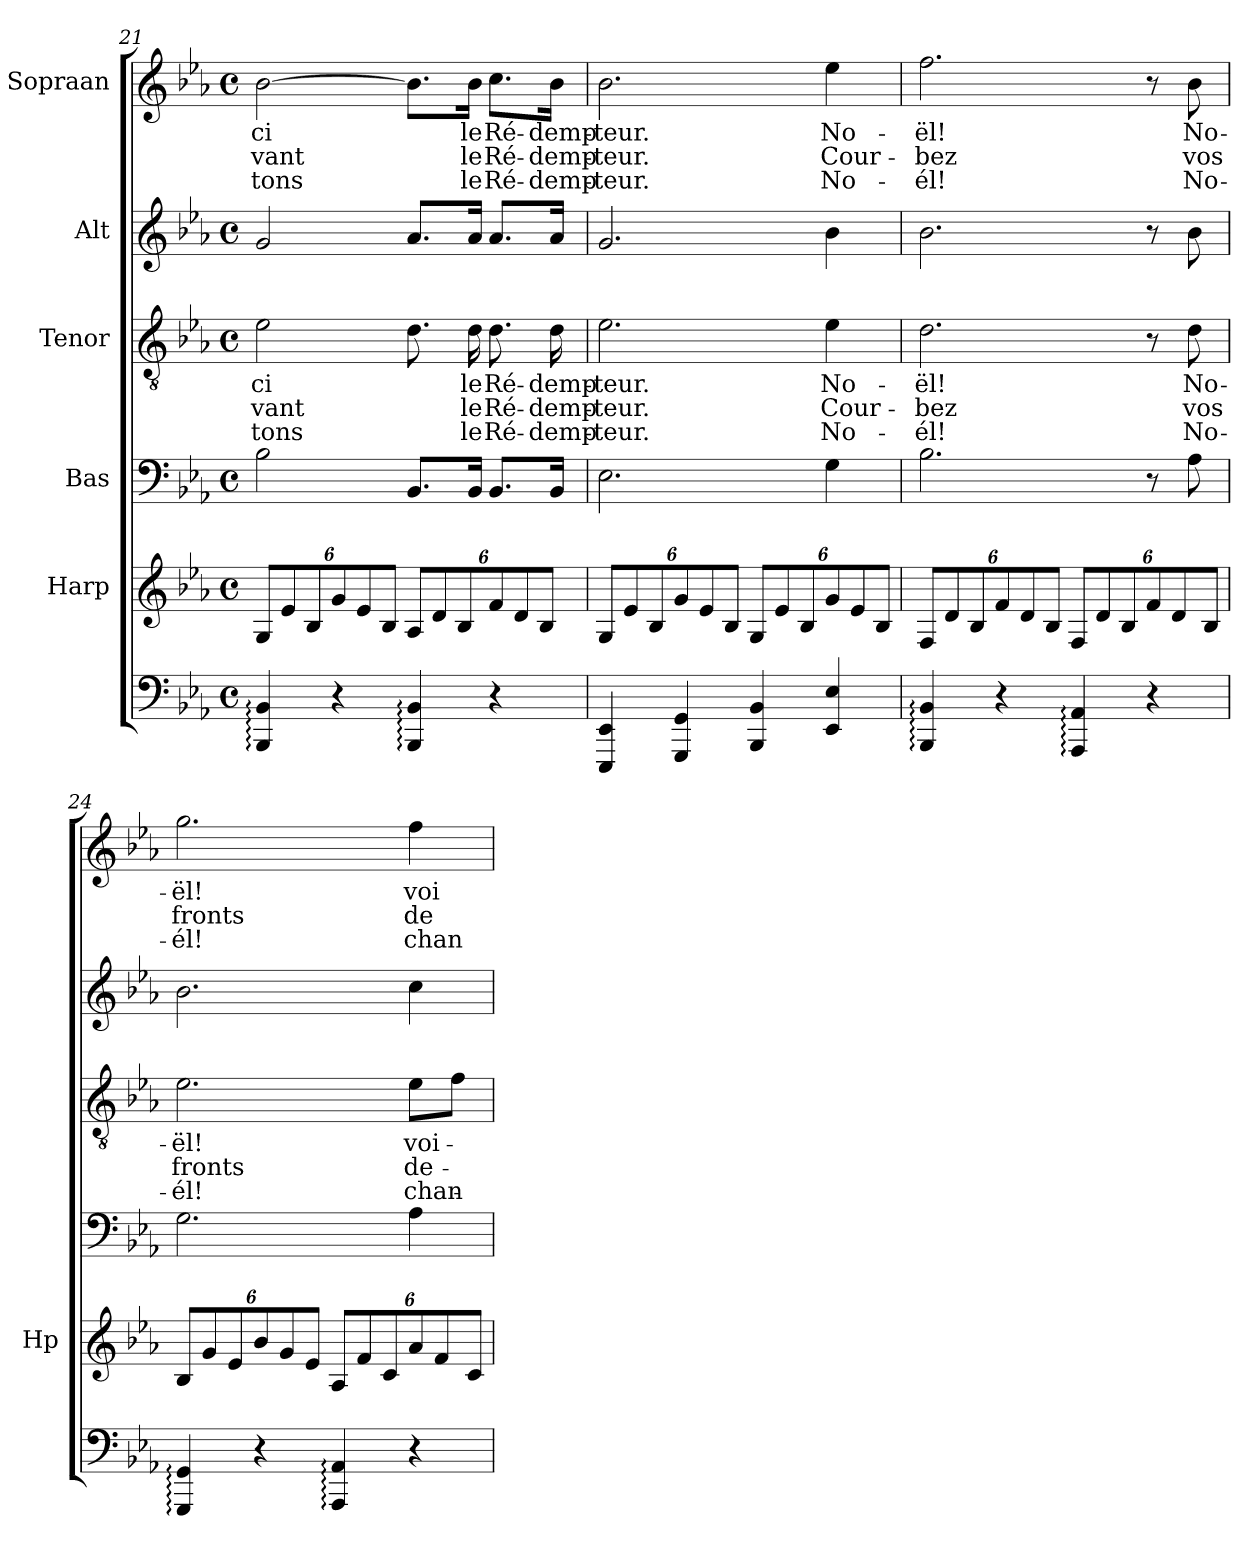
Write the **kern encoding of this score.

**kern	**kern	**kern	**kern	**text	**text	**text	**kern	**kern	**text	**text	**text
*part6	*part5	*part4	*part3	*part3	*part3	*part3	*part2	*part1	*part1	*part1	*part1
*staff6	*staff5	*staff4	*staff3	*staff3	*staff3	*staff3	*staff2	*staff1	*staff1	*staff1	*staff1
*	*I"Harp	*I"Bas	*I"Tenor	*	*	*	*I"Alt	*I"Sopraan	*	*	*
*	*I'Hp	*	*	*	*	*	*	*	*	*	*
*clefF4	*clefG2	*clefF4	*clefGv2	*	*	*	*clefG2	*clefG2	*	*	*
*k[b-e-a-]	*k[b-e-a-]	*k[b-e-a-]	*k[b-e-a-]	*	*	*	*k[b-e-a-]	*k[b-e-a-]	*	*	*
*E-:	*E-:	*E-:	*E-:	*	*	*	*E-:	*E-:	*	*	*
*M4/4	*M4/4	*M4/4	*M4/4	*	*	*	*M4/4	*M4/4	*	*	*
*met(c)	*met(c)	*met(c)	*met(c)	*	*	*	*met(c)	*met(c)	*	*	*
=21	=21	=21	=21	=21	=21	=21	=21	=21	=21	=21	=21
!	!	!	!	!LO:LY:b	!LO:LY:b	!LO:LY:b	!	!	!	!	!
!	!	!	!	!	!	!	!	!	!LO:LY:b	!LO:LY:b	!LO:LY:b
4BBB-/: 4BB-/:	12G/L	2B-\	2e-\	-ci	-vant	-tons	2g/	[2b-\	-ci	-vant	-tons
.	12e-/	.	.	.	.	.	.	.	.	.	.
.	12B-/	.	.	.	.	.	.	.	.	.	.
4r	12g/	.	.	.	.	.	.	.	.	.	.
.	12e-/	.	.	.	.	.	.	.	.	.	.
.	12B-/J	.	.	.	.	.	.	.	.	.	.
4BBB-/: 4BB-/:	12A-/L	8.BB-/L	8.d\	.	.	.	8.a-/L	8.b-\L]	.	.	.
.	12d/	.	.	.	.	.	.	.	.	.	.
.	12B-/	.	.	.	.	.	.	.	.	.	.
!	!	!	!	!LO:LY:b	!LO:LY:b	!LO:LY:b	!	!	!	!	!
!	!	!	!	!	!	!	!	!	!LO:LY:b	!LO:LY:b	!LO:LY:b
.	.	16BB-/Jk	16d\	le	le	le	16a-/Jk	16b-\Jk	le	le	le
!	!	!	!	!LO:LY:b	!LO:LY:b	!LO:LY:b	!	!	!	!	!
!	!	!	!	!	!	!	!	!	!LO:LY:b	!LO:LY:b	!LO:LY:b
4r	12f/	8.BB-/L	8.d\	Ré-	Ré-	Ré-	8.a-/L	8.cc\L	Ré-	Ré-	Ré-
.	12d/	.	.	.	.	.	.	.	.	.	.
.	12B-/J	.	.	.	.	.	.	.	.	.	.
!	!	!	!	!LO:LY:b	!LO:LY:b	!LO:LY:b	!	!	!	!	!
!	!	!	!	!	!	!	!	!	!LO:LY:b	!LO:LY:b	!LO:LY:b
.	.	16BB-/Jk	16d\	-demp-	-demp-	-demp-	16a-/Jk	16b-\Jk	-demp-	-demp-	-demp-
!!LO:LB:g=z
=22	=22	=22	=22	=22	=22	=22	=22	=22	=22	=22	=22
!	!	!	!	!LO:LY:b	!LO:LY:b	!LO:LY:b	!	!	!	!	!
!	!	!	!	!	!	!	!	!	!LO:LY:b	!LO:LY:b	!LO:LY:b
4EEE-/ 4EE-/	12G/L	2.E-\	2.e-\	-teur.	-teur.	-teur.	2.g/	2.b-\	-teur.	-teur.	-teur.
.	12e-/	.	.	.	.	.	.	.	.	.	.
.	12B-/	.	.	.	.	.	.	.	.	.	.
4GGG/ 4GG/	12g/	.	.	.	.	.	.	.	.	.	.
.	12e-/	.	.	.	.	.	.	.	.	.	.
.	12B-/J	.	.	.	.	.	.	.	.	.	.
4BBB-/ 4BB-/	12G/L	.	.	.	.	.	.	.	.	.	.
.	12e-/	.	.	.	.	.	.	.	.	.	.
.	12B-/	.	.	.	.	.	.	.	.	.	.
!	!	!	!	!LO:LY:b	!LO:LY:b	!LO:LY:b	!	!	!	!	!
!	!	!	!	!	!	!	!	!	!LO:LY:b	!LO:LY:b	!LO:LY:b
4EE-/ 4E-/	12g/	4G\	4e-\	No-	Cour-	No-	4b-\	4ee-\	No-	Cour-	No-
.	12e-/	.	.	.	.	.	.	.	.	.	.
.	12B-/J	.	.	.	.	.	.	.	.	.	.
=23	=23	=23	=23	=23	=23	=23	=23	=23	=23	=23	=23
!	!	!	!	!LO:LY:b	!LO:LY:b	!LO:LY:b	!	!	!	!	!
!	!	!	!	!	!	!	!	!	!LO:LY:b	!LO:LY:b	!LO:LY:b
4BBB-/: 4BB-/:	12F/L	2.B-\	2.d\	-ël!	-bez	-él!	2.b-\	2.ff\	-ël!	-bez	-él!
.	12d/	.	.	.	.	.	.	.	.	.	.
.	12B-/	.	.	.	.	.	.	.	.	.	.
4r	12f/	.	.	.	.	.	.	.	.	.	.
.	12d/	.	.	.	.	.	.	.	.	.	.
.	12B-/J	.	.	.	.	.	.	.	.	.	.
4AAA-/: 4AA-/:	12F/L	.	.	.	.	.	.	.	.	.	.
.	12d/	.	.	.	.	.	.	.	.	.	.
.	12B-/	.	.	.	.	.	.	.	.	.	.
4r	12f/	8r	8r	.	.	.	8r	8r	.	.	.
.	12d/	.	.	.	.	.	.	.	.	.	.
!	!	!	!	!LO:LY:b	!LO:LY:b	!LO:LY:b	!	!	!	!	!
!	!	!	!	!	!	!	!	!	!LO:LY:b	!LO:LY:b	!LO:LY:b
.	.	8A-\	8d\	No-	vos	No-	8b-\	8b-\	No-	vos	No-
.	12B-/J	.	.	.	.	.	.	.	.	.	.
=24	=24	=24	=24	=24	=24	=24	=24	=24	=24	=24	=24
!	!	!	!	!LO:LY:b	!LO:LY:b	!LO:LY:b	!	!	!	!	!
!	!	!	!	!	!	!	!	!	!LO:LY:b	!LO:LY:b	!LO:LY:b
4GGG/: 4GG/:	12B-/L	2.G\	2.e-\	-ël!	fronts	-él!	2.b-\	2.gg\	-ël!	fronts	-él!
.	12g/	.	.	.	.	.	.	.	.	.	.
.	12e-/	.	.	.	.	.	.	.	.	.	.
4r	12b-/	.	.	.	.	.	.	.	.	.	.
.	12g/	.	.	.	.	.	.	.	.	.	.
.	12e-/J	.	.	.	.	.	.	.	.	.	.
4AAA-/: 4AA-/:	12A-/L	.	.	.	.	.	.	.	.	.	.
.	12f/	.	.	.	.	.	.	.	.	.	.
.	12c/	.	.	.	.	.	.	.	.	.	.
!	!	!	!	!LO:LY:b	!LO:LY:b	!LO:LY:b	!	!	!	!	!
!	!	!	!	!	!	!	!	!	!LO:LY:b	!LO:LY:b	!LO:LY:b
4r	12a-/	4A-\	8e-\L	voi-	de-	chan-	4cc\	4ff\	voi-	de-	chan-
.	12f/	.	.	.	.	.	.	.	.	.	.
.	.	.	8f\J	.	.	.	.	.	.	.	.
.	12c/J	.	.	.	.	.	.	.	.	.	.
=	=	=	=	=	=	=	=	=	=	=	=
*-	*-	*-	*-	*-	*-	*-	*-	*-	*-	*-	*-
